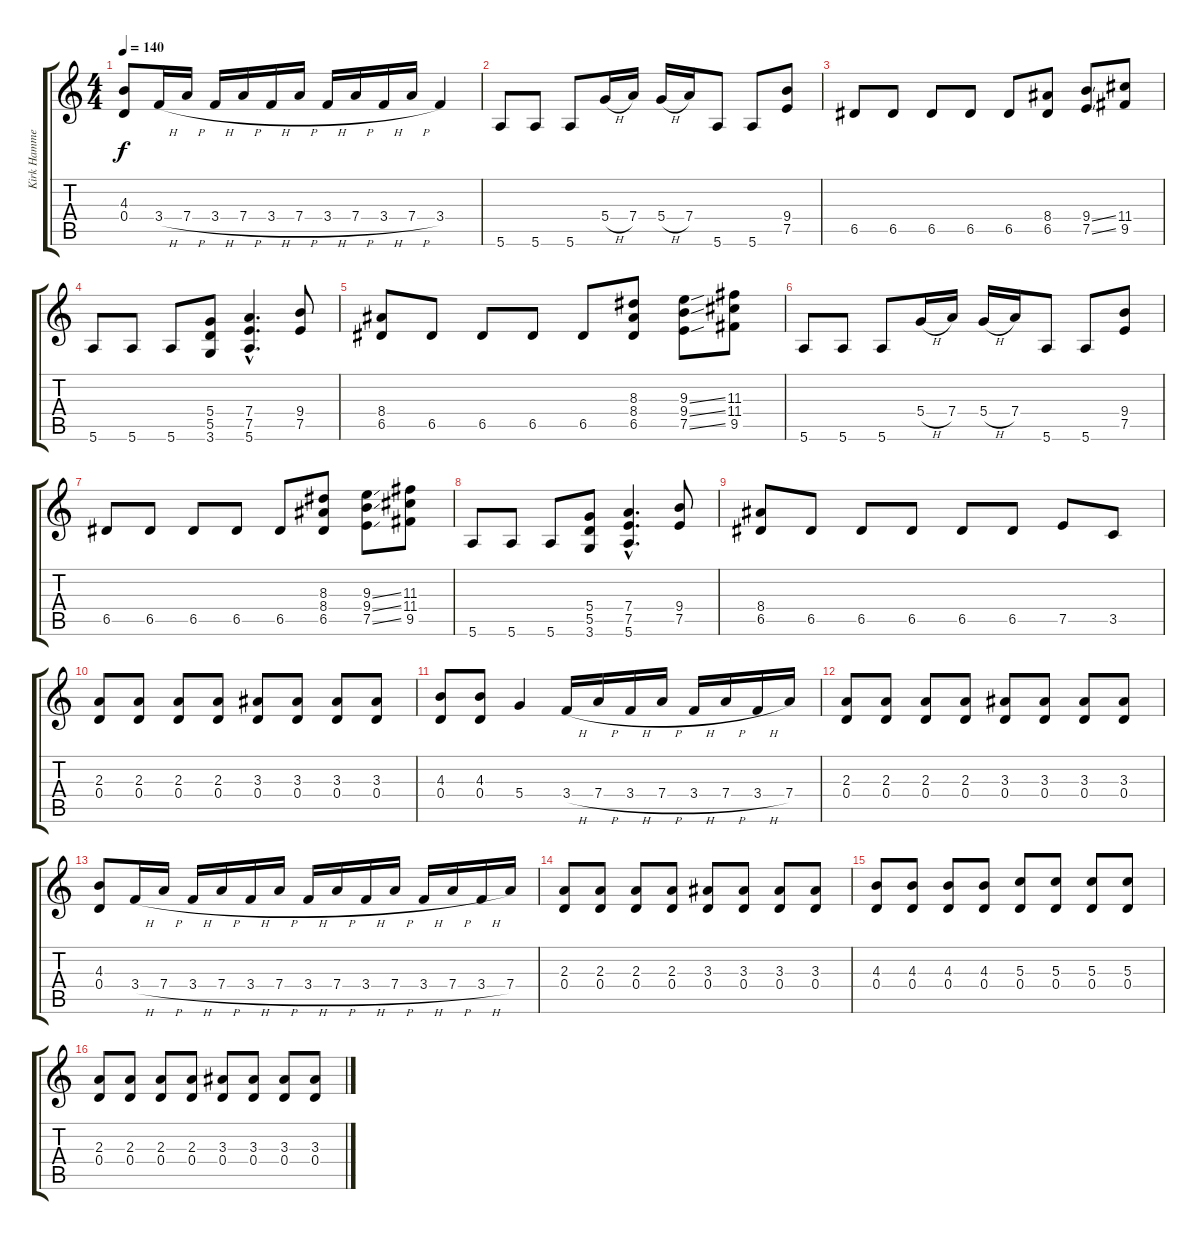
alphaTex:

\track ("Kirk Hammett (1st guitar dist)" "Kirk Hamme") {instrument distortionguitar}
\staff {score tabs}
\tuning (E4 B3 G3 D3 A2 E2) {hide}
\ts (4 4)
\tempo 140
\clef g2
\ks c
(4.3 0.4).8{dy f} 3.4{h}.16 7.4{h}.16 3.4{h}.16 7.4{h}.16 3.4{h}.16 7.4{h}.16 3.4{h}.16 7.4{h}.16 3.4{h}.16 7.4{h}.16 3.4.4 |
5.6.8 5.6.8 5.6.8 5.4{h}.16 7.4.16 5.4{h}.16 7.4.16 5.6.8 5.6.8 (9.4 7.5).8 |
6.5.8 6.5.8 6.5.8 6.5.8 6.5.8 (8.4 6.5).8 (9.4{ss} 7.5{ss}).8 (11.4 9.5).8 |
5.6.8 5.6.8 5.6.8 (5.4 5.5 3.6).8 (7.4{hac} 7.5{hac} 5.6{hac}).4{d} (9.4 7.5).8 |
(8.4 6.5).8 6.5.8 6.5.8 6.5.8 6.5.8 (8.3 8.4 6.5).8 (9.3{ss} 9.4{ss} 7.5{ss}).8 (11.3 11.4 9.5).8 |
5.6.8 5.6.8 5.6.8 5.4{h}.16 7.4.16 5.4{h}.16 7.4.16 5.6.8 5.6.8 (9.4 7.5).8 |
6.5.8 6.5.8 6.5.8 6.5.8 6.5.8 (8.3 8.4 6.5).8 (9.3{ss} 9.4{ss} 7.5{ss}).8 (11.3 11.4 9.5).8 |
5.6.8 5.6.8 5.6.8 (5.4 5.5 3.6).8 (7.4{hac} 7.5{hac} 5.6{hac}).4{d} (9.4 7.5).8 |
(8.4 6.5).8 6.5.8 6.5.8 6.5.8 6.5.8 6.5.8 7.5.8 3.5.8 |
(2.3 0.4).8 (2.3 0.4).8 (2.3 0.4).8 (2.3 0.4).8 (3.3 0.4).8 (3.3 0.4).8 (3.3 0.4).8 (3.3 0.4).8 |
(4.3 0.4).8 (4.3 0.4).8 5.4.4 3.4{h}.16 7.4{h}.16 3.4{h}.16 7.4{h}.16 3.4{h}.16 7.4{h}.16 3.4{h}.16 7.4.16 |
(2.3 0.4).8 (2.3 0.4).8 (2.3 0.4).8 (2.3 0.4).8 (3.3 0.4).8 (3.3 0.4).8 (3.3 0.4).8 (3.3 0.4).8 |
(4.3 0.4).8 3.4{h}.16 7.4{h}.16 3.4{h}.16 7.4{h}.16 3.4{h}.16 7.4{h}.16 3.4{h}.16 7.4{h}.16 3.4{h}.16 7.4{h}.16 3.4{h}.16 7.4{h}.16 3.4{h}.16 7.4.16 |
(2.3 0.4).8 (2.3 0.4).8 (2.3 0.4).8 (2.3 0.4).8 (3.3 0.4).8 (3.3 0.4).8 (3.3 0.4).8 (3.3 0.4).8 |
(4.3 0.4).8 (4.3 0.4).8 (4.3 0.4).8 (4.3 0.4).8 (5.3 0.4).8 (5.3 0.4).8 (5.3 0.4).8 (5.3 0.4).8 |
(2.3 0.4).8 (2.3 0.4).8 (2.3 0.4).8 (2.3 0.4).8 (3.3 0.4).8 (3.3 0.4).8 (3.3 0.4).8 (3.3 0.4).8
